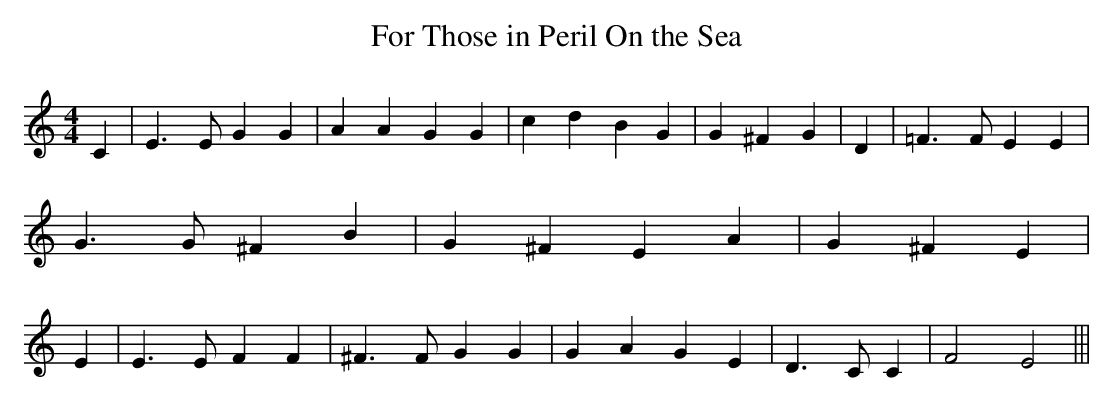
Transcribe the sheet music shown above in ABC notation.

X:1
T:For Those in Peril On the Sea
M:4/4
L:1/4
K:C
 C| E3/2 E/2 G G| A A G G| c d B G| G ^F G| D| =F3/2 F/2 E E| G3/2 G/2 ^F B|\
 G ^F E A| G ^F E| E| E3/2 E/2 F F| ^F3/2 F/2 G G| G A G E| D3/2 C/2 C|\
 F2 E2|||
